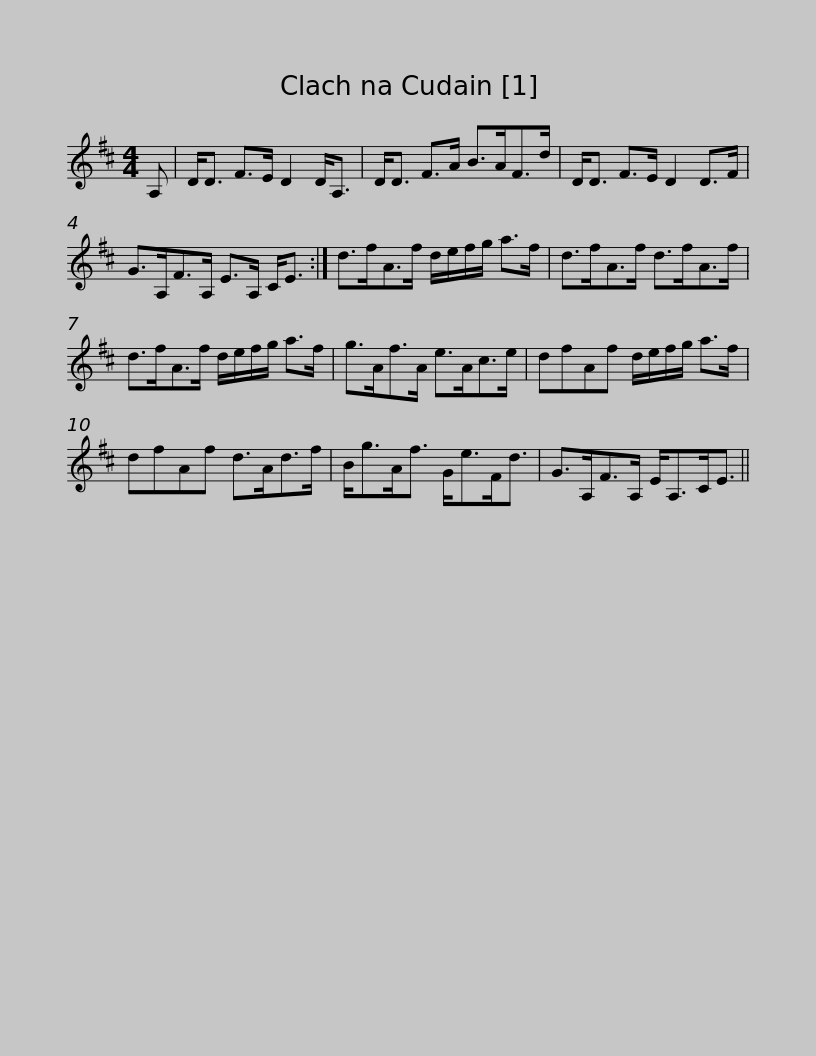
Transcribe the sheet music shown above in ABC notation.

X:1
L:1/8
M:4/4
I:linebreak $
K:D
V:1 treble
V:1
 A, | D<D F>E D2 D<A, | D<D F>A B>AF>d | D<D F>E D2 D>F | G>A,F>A, E>A, C<E :|$ %5
 d>fA>f d/e/f/g/ a>f | d>fA>f d>fA>f | d>fA>f d/e/f/g/ a>f | g>Af>A e>Ac>e |$ dfAf d/e/f/g/ a>f | %10
 dfAf d>Ad>f | B<gA<f G<eF<d | G>A,F>A, E<A,C<E || %13
